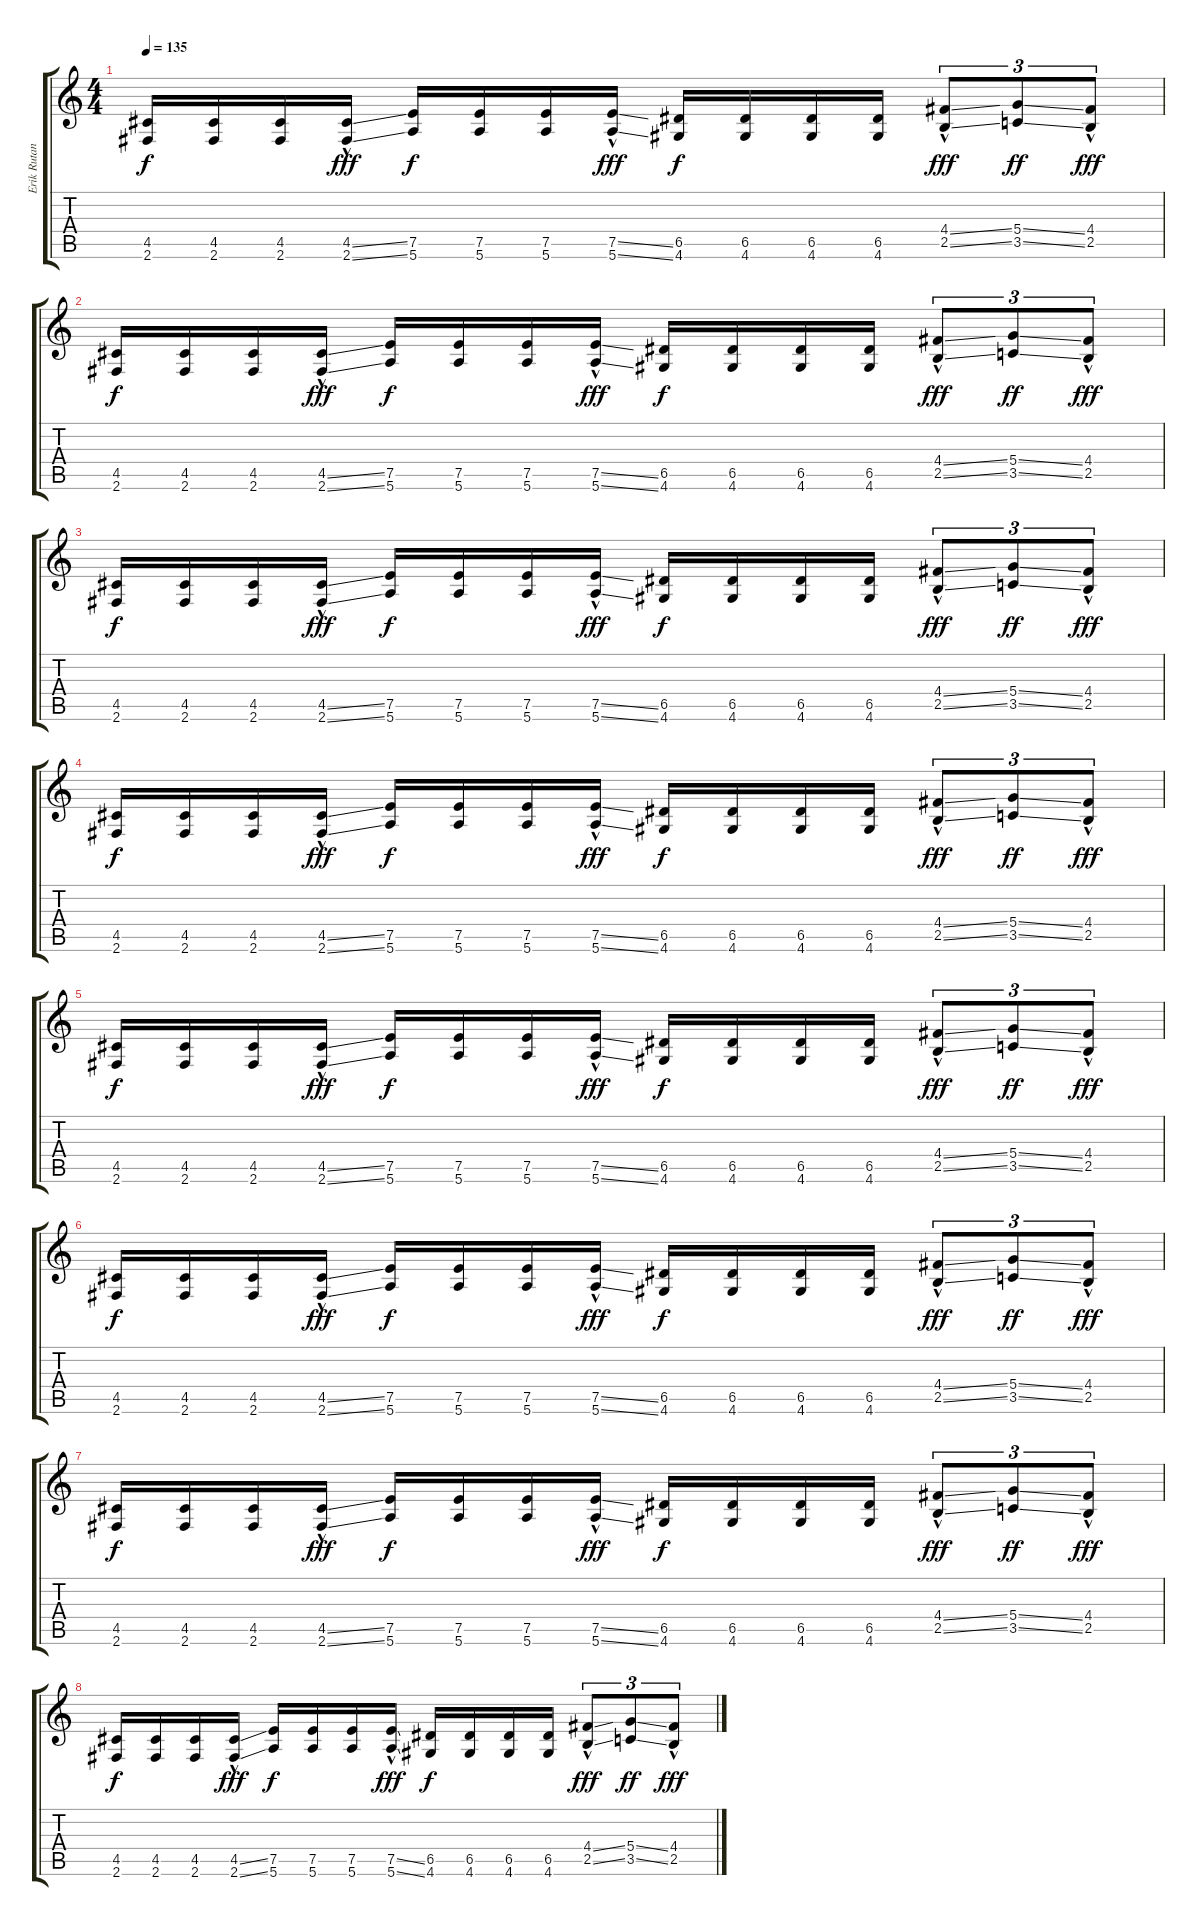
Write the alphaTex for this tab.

\track ("Erik Rutan" "Erik Rutan") {instrument distortionguitar}
\staff {score tabs}
\tuning (E4 B3 G3 D3 A2 E2) {hide}
\ts (4 4)
\tempo 135
\clef g2
\ks c
(4.5 2.6).16{dy f} (4.5 2.6).16 (4.5 2.6).16 (4.5{ss hac} 2.6{ss hac}).16{dy fff} (7.5 5.6).16{dy f} (7.5 5.6).16 (7.5 5.6).16 (7.5{ss hac} 5.6{ss hac}).16{dy fff} (6.5 4.6).16{dy f} (6.5 4.6).16 (6.5 4.6).16 (6.5 4.6).16 (4.4{ss hac} 2.5{ss hac}).8{tu (3 2) dy fff} (5.4{ss} 3.5{ss}).8{tu (3 2) dy ff} (4.4{hac} 2.5{hac}).8{tu (3 2) dy fff} |
(4.5 2.6).16{dy f} (4.5 2.6).16 (4.5 2.6).16 (4.5{ss hac} 2.6{ss hac}).16{dy fff} (7.5 5.6).16{dy f} (7.5 5.6).16 (7.5 5.6).16 (7.5{ss hac} 5.6{ss hac}).16{dy fff} (6.5 4.6).16{dy f} (6.5 4.6).16 (6.5 4.6).16 (6.5 4.6).16 (4.4{ss hac} 2.5{ss hac}).8{tu (3 2) dy fff} (5.4{ss} 3.5{ss}).8{tu (3 2) dy ff} (4.4{hac} 2.5{hac}).8{tu (3 2) dy fff} |
(4.5 2.6).16{dy f} (4.5 2.6).16 (4.5 2.6).16 (4.5{ss hac} 2.6{ss hac}).16{dy fff} (7.5 5.6).16{dy f} (7.5 5.6).16 (7.5 5.6).16 (7.5{ss hac} 5.6{ss hac}).16{dy fff} (6.5 4.6).16{dy f} (6.5 4.6).16 (6.5 4.6).16 (6.5 4.6).16 (4.4{ss hac} 2.5{ss hac}).8{tu (3 2) dy fff} (5.4{ss} 3.5{ss}).8{tu (3 2) dy ff} (4.4{hac} 2.5{hac}).8{tu (3 2) dy fff} |
(4.5 2.6).16{dy f} (4.5 2.6).16 (4.5 2.6).16 (4.5{ss hac} 2.6{ss hac}).16{dy fff} (7.5 5.6).16{dy f} (7.5 5.6).16 (7.5 5.6).16 (7.5{ss hac} 5.6{ss hac}).16{dy fff} (6.5 4.6).16{dy f} (6.5 4.6).16 (6.5 4.6).16 (6.5 4.6).16 (4.4{ss hac} 2.5{ss hac}).8{tu (3 2) dy fff} (5.4{ss} 3.5{ss}).8{tu (3 2) dy ff} (4.4{hac} 2.5{hac}).8{tu (3 2) dy fff} |
(4.5 2.6).16{dy f} (4.5 2.6).16 (4.5 2.6).16 (4.5{ss hac} 2.6{ss hac}).16{dy fff} (7.5 5.6).16{dy f} (7.5 5.6).16 (7.5 5.6).16 (7.5{ss hac} 5.6{ss hac}).16{dy fff} (6.5 4.6).16{dy f} (6.5 4.6).16 (6.5 4.6).16 (6.5 4.6).16 (4.4{ss hac} 2.5{ss hac}).8{tu (3 2) dy fff} (5.4{ss} 3.5{ss}).8{tu (3 2) dy ff} (4.4{hac} 2.5{hac}).8{tu (3 2) dy fff} |
(4.5 2.6).16{dy f} (4.5 2.6).16 (4.5 2.6).16 (4.5{ss hac} 2.6{ss hac}).16{dy fff} (7.5 5.6).16{dy f} (7.5 5.6).16 (7.5 5.6).16 (7.5{ss hac} 5.6{ss hac}).16{dy fff} (6.5 4.6).16{dy f} (6.5 4.6).16 (6.5 4.6).16 (6.5 4.6).16 (4.4{ss hac} 2.5{ss hac}).8{tu (3 2) dy fff} (5.4{ss} 3.5{ss}).8{tu (3 2) dy ff} (4.4{hac} 2.5{hac}).8{tu (3 2) dy fff} |
(4.5 2.6).16{dy f} (4.5 2.6).16 (4.5 2.6).16 (4.5{ss hac} 2.6{ss hac}).16{dy fff} (7.5 5.6).16{dy f} (7.5 5.6).16 (7.5 5.6).16 (7.5{ss hac} 5.6{ss hac}).16{dy fff} (6.5 4.6).16{dy f} (6.5 4.6).16 (6.5 4.6).16 (6.5 4.6).16 (4.4{ss hac} 2.5{ss hac}).8{tu (3 2) dy fff} (5.4{ss} 3.5{ss}).8{tu (3 2) dy ff} (4.4{hac} 2.5{hac}).8{tu (3 2) dy fff} |
(4.5 2.6).16{dy f} (4.5 2.6).16 (4.5 2.6).16 (4.5{ss hac} 2.6{ss hac}).16{dy fff} (7.5 5.6).16{dy f} (7.5 5.6).16 (7.5 5.6).16 (7.5{ss hac} 5.6{ss hac}).16{dy fff} (6.5 4.6).16{dy f} (6.5 4.6).16 (6.5 4.6).16 (6.5 4.6).16 (4.4{ss hac} 2.5{ss hac}).8{tu (3 2) dy fff} (5.4{ss} 3.5{ss}).8{tu (3 2) dy ff} (4.4{hac} 2.5{hac}).8{tu (3 2) dy fff}
